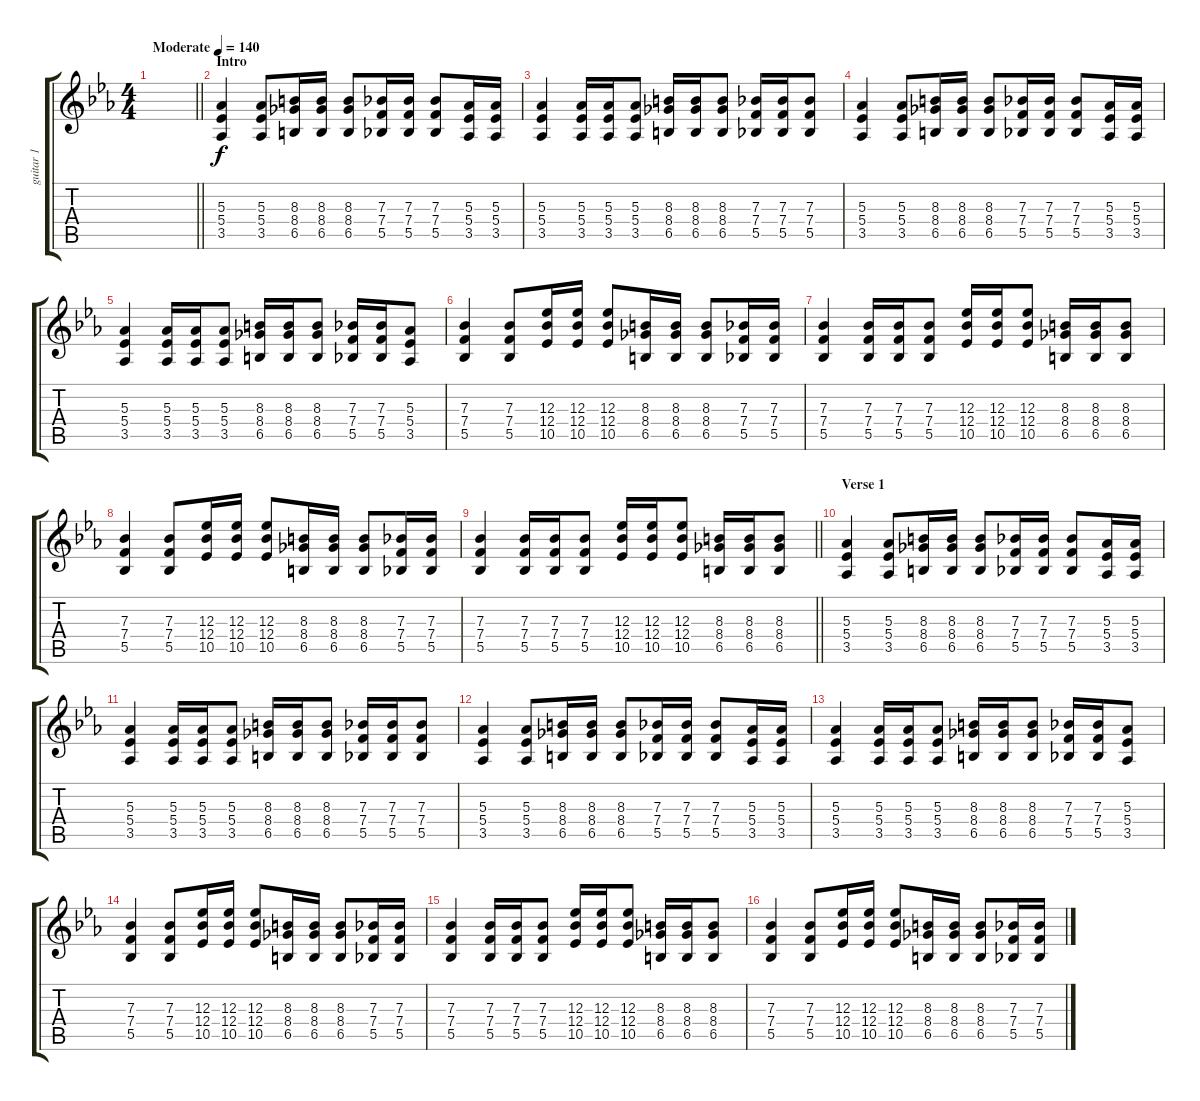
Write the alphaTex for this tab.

\track ("guitar 1" "guitar 1") {instrument distortionguitar}
\staff {score tabs}
\tuning (C4 G3 Eb3 Bb2 F2 C2) {hide}
\ts (4 4)
\tempo (140 "Moderate")
\clef g2
\barLineRight lightlight
\ks cminor
|
\section ("" "Intro")
(5.3 5.4 3.5).4 (5.3 5.4 3.5).8 (8.3 8.4 6.5).16 (8.3 8.4 6.5).16 (8.3 8.4 6.5).8 (7.3 7.4 5.5).16 (7.3 7.4 5.5).16 (7.3 7.4 5.5).8 (5.3 5.4 3.5).16 (5.3 5.4 3.5).16 |
(5.3 5.4 3.5).4 (5.3 5.4 3.5).16 (5.3 5.4 3.5).16 (5.3 5.4 3.5).8 (8.3 8.4 6.5).16 (8.3 8.4 6.5).16 (8.3 8.4 6.5).8 (7.3 7.4 5.5).16 (7.3 7.4 5.5).16 (7.3 7.4 5.5).8 |
(5.3 5.4 3.5).4 (5.3 5.4 3.5).8 (8.3 8.4 6.5).16 (8.3 8.4 6.5).16 (8.3 8.4 6.5).8 (7.3 7.4 5.5).16 (7.3 7.4 5.5).16 (7.3 7.4 5.5).8 (5.3 5.4 3.5).16 (5.3 5.4 3.5).16 |
(5.3 5.4 3.5).4 (5.3 5.4 3.5).16 (5.3 5.4 3.5).16 (5.3 5.4 3.5).8 (8.3 8.4 6.5).16 (8.3 8.4 6.5).16 (8.3 8.4 6.5).8 (7.3 7.4 5.5).16 (7.3 7.4 5.5).16 (5.3 5.4 3.5).8 |
(7.3 7.4 5.5).4 (7.3 7.4 5.5).8 (12.3 12.4 10.5).16 (12.3 12.4 10.5).16 (12.3 12.4 10.5).8 (8.3 8.4 6.5).16 (8.3 8.4 6.5).16 (8.3 8.4 6.5).8 (7.3 7.4 5.5).16 (7.3 7.4 5.5).16 |
(7.3 7.4 5.5).4 (7.3 7.4 5.5).16 (7.3 7.4 5.5).16 (7.3 7.4 5.5).8 (12.3 12.4 10.5).16 (12.3 12.4 10.5).16 (12.3 12.4 10.5).8 (8.3 8.4 6.5).16 (8.3 8.4 6.5).16 (8.3 8.4 6.5).8 |
(7.3 7.4 5.5).4 (7.3 7.4 5.5).8 (12.3 12.4 10.5).16 (12.3 12.4 10.5).16 (12.3 12.4 10.5).8 (8.3 8.4 6.5).16 (8.3 8.4 6.5).16 (8.3 8.4 6.5).8 (7.3 7.4 5.5).16 (7.3 7.4 5.5).16 |
\barLineRight lightlight
(7.3 7.4 5.5).4 (7.3 7.4 5.5).16 (7.3 7.4 5.5).16 (7.3 7.4 5.5).8 (12.3 12.4 10.5).16 (12.3 12.4 10.5).16 (12.3 12.4 10.5).8 (8.3 8.4 6.5).16 (8.3 8.4 6.5).16 (8.3 8.4 6.5).8 |
\section ("" "Verse 1")
(5.3 5.4 3.5).4 (5.3 5.4 3.5).8 (8.3 8.4 6.5).16 (8.3 8.4 6.5).16 (8.3 8.4 6.5).8 (7.3 7.4 5.5).16 (7.3 7.4 5.5).16 (7.3 7.4 5.5).8 (5.3 5.4 3.5).16 (5.3 5.4 3.5).16 |
(5.3 5.4 3.5).4 (5.3 5.4 3.5).16 (5.3 5.4 3.5).16 (5.3 5.4 3.5).8 (8.3 8.4 6.5).16 (8.3 8.4 6.5).16 (8.3 8.4 6.5).8 (7.3 7.4 5.5).16 (7.3 7.4 5.5).16 (7.3 7.4 5.5).8 |
(5.3 5.4 3.5).4 (5.3 5.4 3.5).8 (8.3 8.4 6.5).16 (8.3 8.4 6.5).16 (8.3 8.4 6.5).8 (7.3 7.4 5.5).16 (7.3 7.4 5.5).16 (7.3 7.4 5.5).8 (5.3 5.4 3.5).16 (5.3 5.4 3.5).16 |
(5.3 5.4 3.5).4 (5.3 5.4 3.5).16 (5.3 5.4 3.5).16 (5.3 5.4 3.5).8 (8.3 8.4 6.5).16 (8.3 8.4 6.5).16 (8.3 8.4 6.5).8 (7.3 7.4 5.5).16 (7.3 7.4 5.5).16 (5.3 5.4 3.5).8 |
(7.3 7.4 5.5).4 (7.3 7.4 5.5).8 (12.3 12.4 10.5).16 (12.3 12.4 10.5).16 (12.3 12.4 10.5).8 (8.3 8.4 6.5).16 (8.3 8.4 6.5).16 (8.3 8.4 6.5).8 (7.3 7.4 5.5).16 (7.3 7.4 5.5).16 |
(7.3 7.4 5.5).4 (7.3 7.4 5.5).16 (7.3 7.4 5.5).16 (7.3 7.4 5.5).8 (12.3 12.4 10.5).16 (12.3 12.4 10.5).16 (12.3 12.4 10.5).8 (8.3 8.4 6.5).16 (8.3 8.4 6.5).16 (8.3 8.4 6.5).8 |
(7.3 7.4 5.5).4 (7.3 7.4 5.5).8 (12.3 12.4 10.5).16 (12.3 12.4 10.5).16 (12.3 12.4 10.5).8 (8.3 8.4 6.5).16 (8.3 8.4 6.5).16 (8.3 8.4 6.5).8 (7.3 7.4 5.5).16 (7.3 7.4 5.5).16
